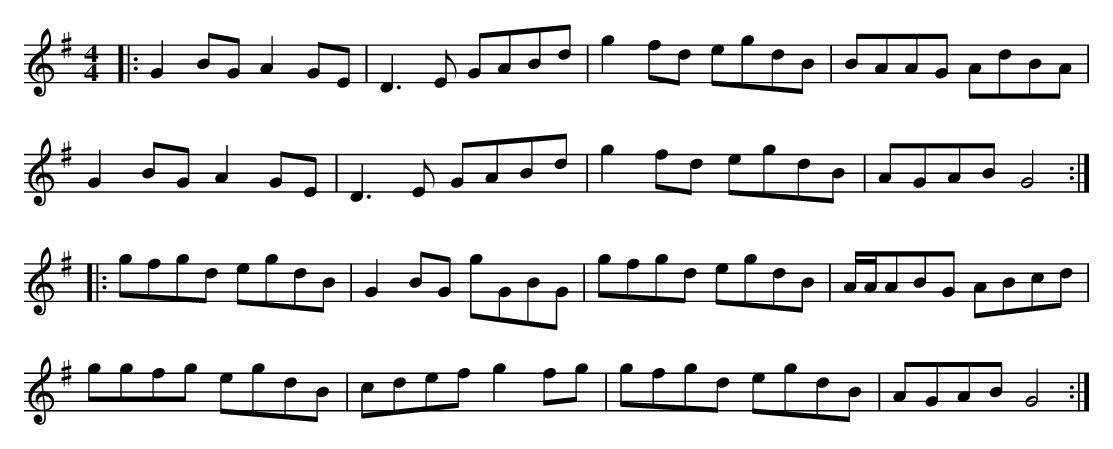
X:1
M:4/4
K:G
|: G2BG A2GE|D3E GABd|g2fd egdB|BAAG AdBA|
G2BG A2GE|D3E GABd|g2fd egdB|AGAB G4:|
|: gfgd egdB|G2BG gGBG|gfgd egdB|A/A/ABG ABcd|
ggfg egdB|cdef g2fg|gfgd egdB|AGAB G4:|
